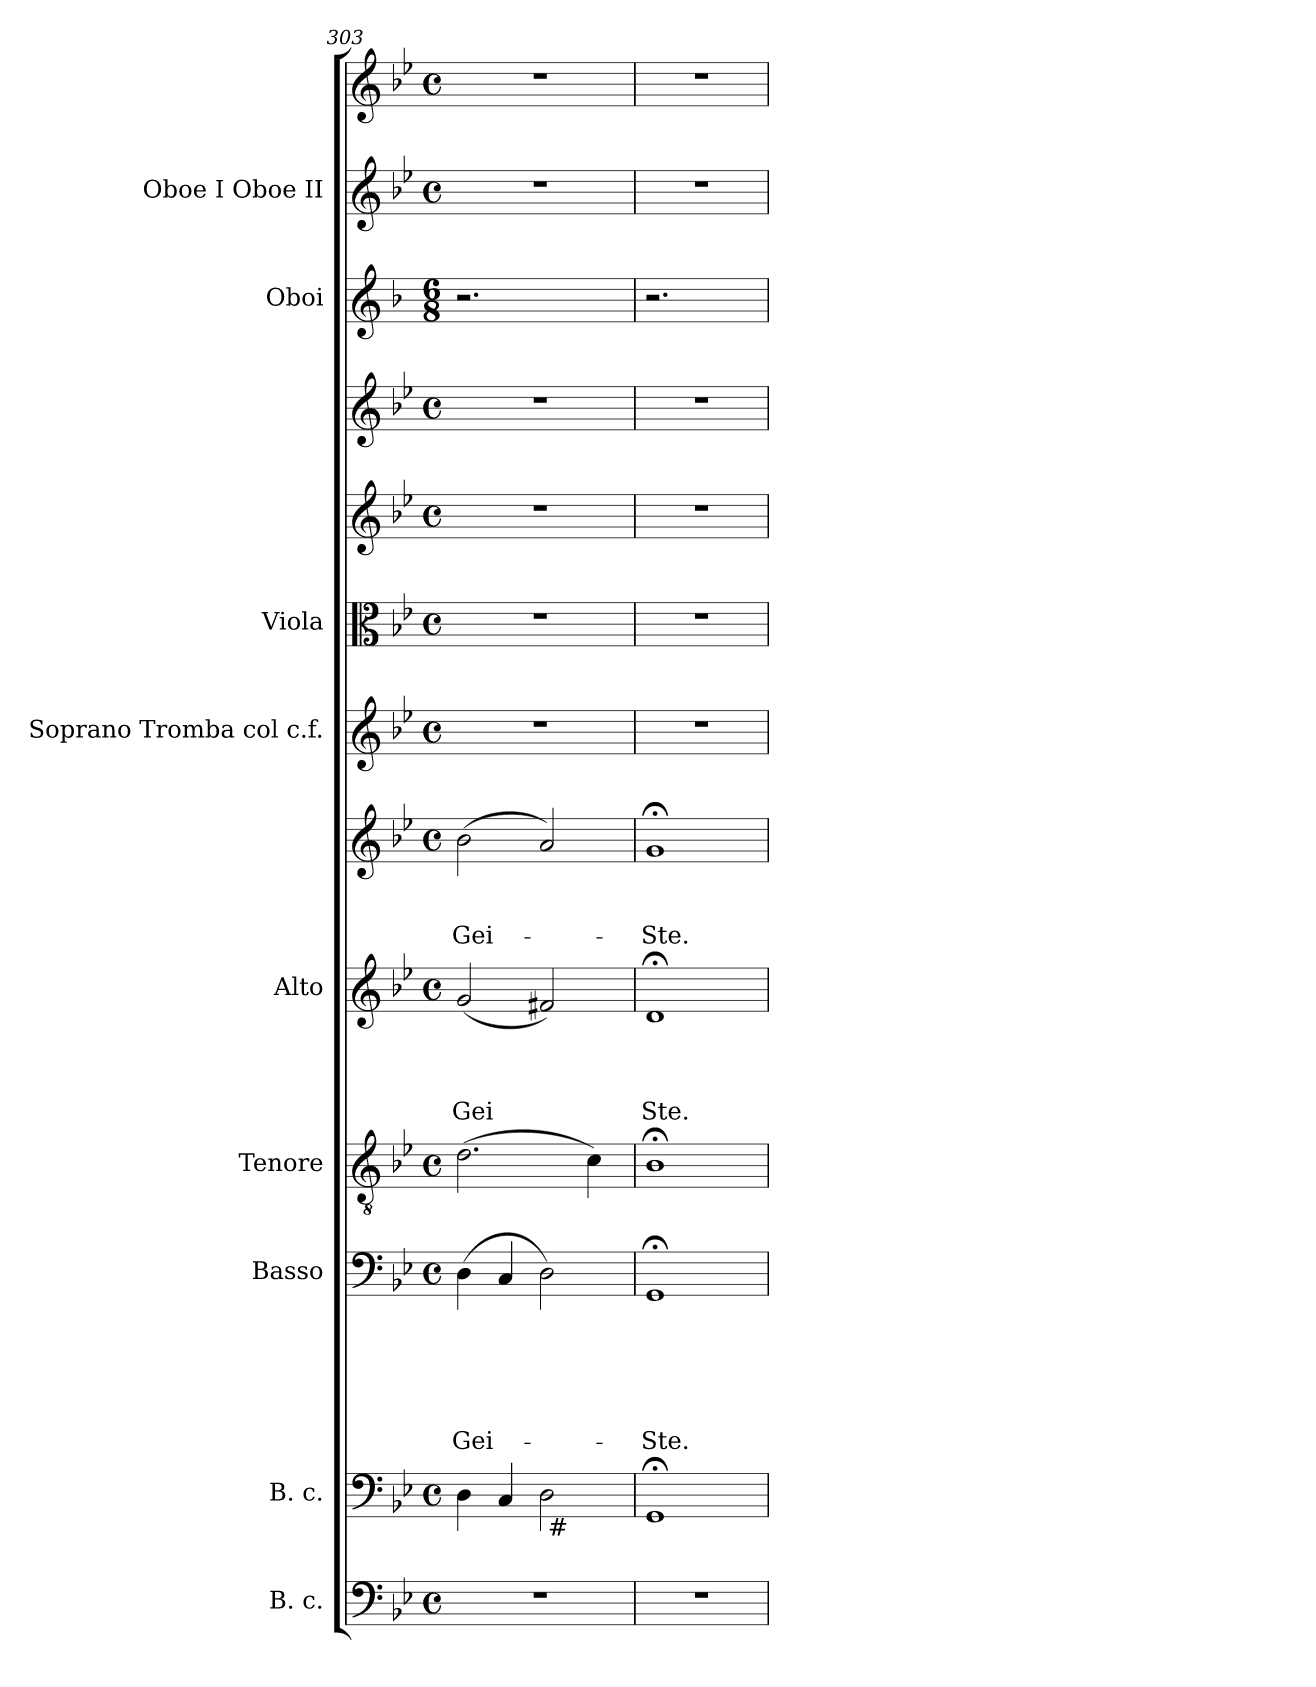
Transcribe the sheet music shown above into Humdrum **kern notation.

**kern	**kern	**kern	**text	**text	**text	**text	**text	**text	**kern	**kern	**text	**text	**text	**text	**kern	**text	**text	**text	**kern	**kern	**kern	**kern	**kern	**kern	**kern
*part12	*part11	*part10	*part10	*part10	*part10	*part10	*part10	*part10	*part9	*part8	*part8	*part8	*part8	*part8	*part7	*part7	*part7	*part7	*part6	*part5	*part4	*part3	*part2	*part1	*part1
*staff13	*staff12	*staff11	*staff11	*staff11	*staff11	*staff11	*staff11	*staff11	*staff10	*staff9	*staff9	*staff9	*staff9	*staff9	*staff8	*staff8	*staff8	*staff8	*staff7	*staff6	*staff5	*staff4	*staff3	*staff2	*staff1
*I"B. c.	*I"B. c.	*I"Basso	*	*	*	*	*	*	*I"Tenore	*I"Alto	*	*	*	*	*	*	*	*	*I"Soprano Tromba col c.f.	*I"Viola	*	*	*I"Oboi	*I"Oboe I Oboe II	*
*	*I'B. c.	*I'Basso	*	*	*	*	*	*	*I'Tenore	*I'Alto	*	*	*	*	*	*	*	*	*I'Soprano	*I'Viola	*	*	*	*I'Ob	*
!!LO:LB:g=z
*clefF4	*clefF4	*clefF4	*	*	*	*	*	*	*clefGv2	*clefG2	*	*	*	*	*clefG2	*	*	*	*clefG2	*clefC3	*clefG2	*clefG2	*clefG2	*clefG2	*clefG2
*k[b-e-]	*k[b-e-]	*k[b-e-]	*	*	*	*	*	*	*k[b-e-]	*k[b-e-]	*	*	*	*	*k[b-e-]	*	*	*	*k[b-e-]	*k[b-e-]	*k[b-e-]	*k[b-e-]	*k[b-]	*k[b-e-]	*k[b-e-]
*B-:	*B-:	*B-:	*	*	*	*	*	*	*B-:	*B-:	*	*	*	*	*B-:	*	*	*	*B-:	*B-:	*B-:	*B-:	*F:	*B-:	*B-:
*M4/4	*M4/4	*M4/4	*	*	*	*	*	*	*M4/4	*M4/4	*	*	*	*	*M4/4	*	*	*	*M4/4	*M4/4	*M4/4	*M4/4	*M6/8	*M4/4	*M4/4
*met(c)	*met(c)	*met(c)	*	*	*	*	*	*	*met(c)	*met(c)	*	*	*	*	*met(c)	*	*	*	*met(c)	*met(c)	*met(c)	*met(c)	*	*met(c)	*met(c)
=303	=303	=303	=303	=303	=303	=303	=303	=303	=303	=303	=303	=303	=303	=303	=303	=303	=303	=303	=303	=303	=303	=303	=303	=303	=303
!	!	!	!	!	!	!	!	!LO:LY:b	!	!	!	!	!	!LO:LY:b	!	!	!	!LO:LY:b	!	!	!	!	!	!	!
*	*^	*	*	*	*	*	*	*	*	*	*	*	*	*	*	*	*	*	*	*	*	*	*	*	*
1r	4D>\	2ryy	(>4D\	.	.	.	.	.	Gei-	(>2.d\	(<2g/	.	.	.	Gei	(>2b-\	.	.	Gei-	1r	1r	1r	1r	2.r	1r	1r
.	4C/	.	4C/	.	.	.	.	.	.	.	.	.	.	.	.	.	.	.	.	.	.	.	.	.	.	.
.	2D>\	64ryy	2D\)	.	.	.	.	.	.	.	2f#X/)	.	.	.	.	2a/)	.	.	.	.	.	.	.	.	.	.
!	!	!LO:TX:b:t=#	!	!	!	!	!	!	!	!	!	!	!	!	!	!	!	!	!	!	!	!	!	!	!	!
.	.	4ryy	.	.	.	.	.	.	.	.	.	.	.	.	.	.	.	.	.	.	.	.	.	.	.	.
.	.	.	.	.	.	.	.	.	.	4c\)	.	.	.	.	.	.	.	.	.	.	.	.	.	4ryy	.	.
.	.	8...ryy	.	.	.	.	.	.	.	.	.	.	.	.	.	.	.	.	.	.	.	.	.	.	.	.
=304	=304	=304	=304	=304	=304	=304	=304	=304	=304	=304	=304	=304	=304	=304	=304	=304	=304	=304	=304	=304	=304	=304	=304	=304	=304	=304
!	!	!	!	!	!	!	!	!	!LO:LY:b	!	!	!	!	!	!LO:LY:b	!	!	!	!LO:LY:b	!	!	!	!	!	!	!
*	*v	*v	*	*	*	*	*	*	*	*	*	*	*	*	*	*	*	*	*	*	*	*	*	*	*	*
1r	1GG;	1GG;	.	.	.	.	.	-Ste.	1B-;<	1d;	.	.	.	Ste.	1g;	.	.	-Ste.	1r	1r	1r	1r	2.r	1r	1r
.	.	.	.	.	.	.	.	.	.	.	.	.	.	.	.	.	.	.	.	.	.	.	4ryy	.	.
=	=	=	=	=	=	=	=	=	=	=	=	=	=	=	=	=	=	=	=	=	=	=	=	=	=
*-	*-	*-	*-	*-	*-	*-	*-	*-	*-	*-	*-	*-	*-	*-	*-	*-	*-	*-	*-	*-	*-	*-	*-	*-	*-
